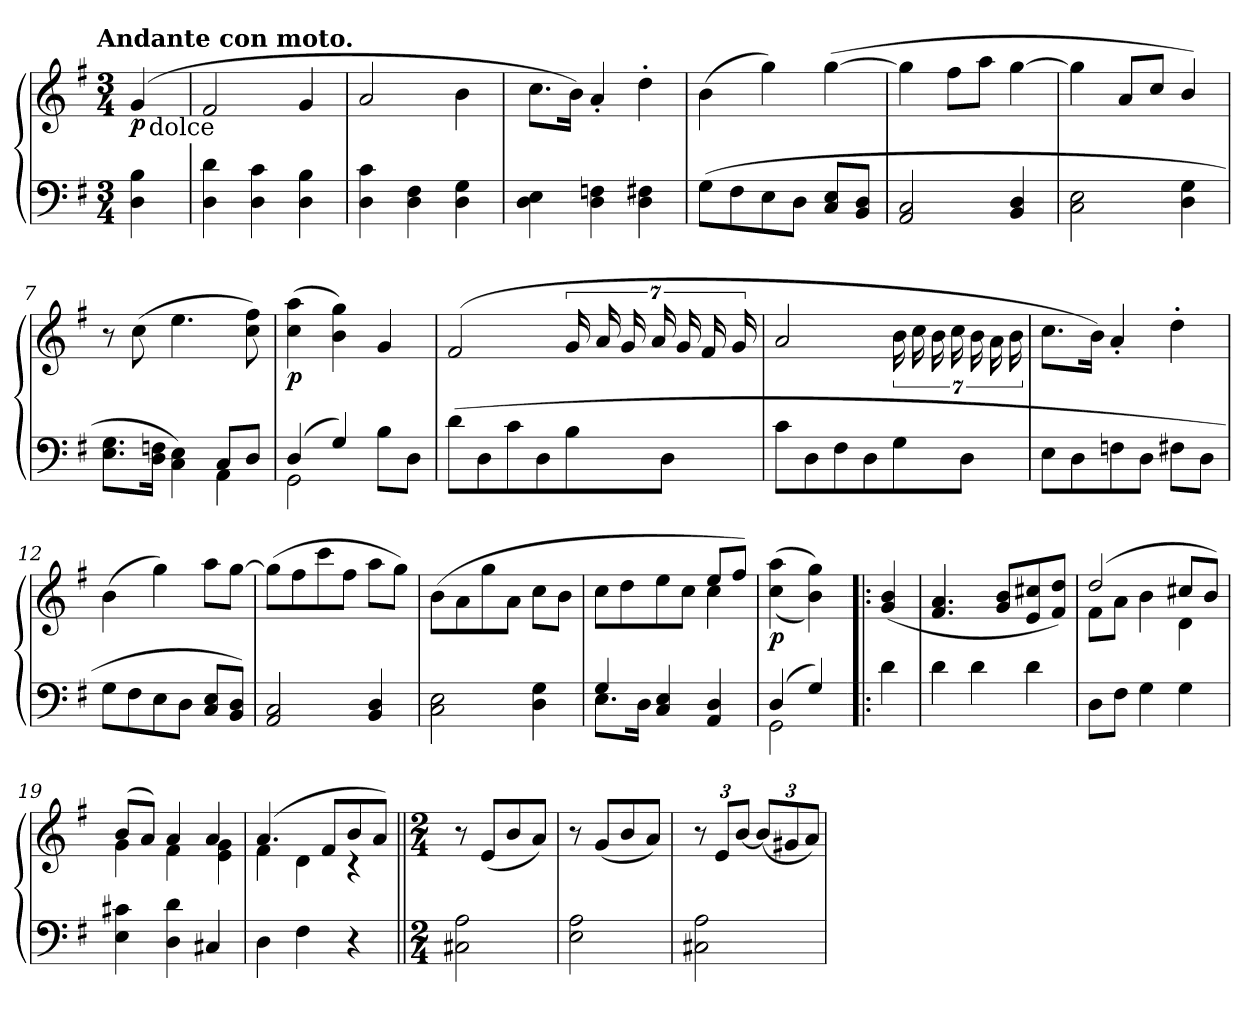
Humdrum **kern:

**kern	**kern	**dynam
*part1	*part1	*part1
*staff2	*staff1	*staff1/2
*clefF4	*clefG2	*
*k[f#]	*k[f#]	*
!!LO:TX:omd:t=Andante con moto.
*M3/4	*M3/4	*
*MM112	*MM112	*
=	=	=
!	!LO:TX:a:t=Cantabile e compiacevole.	!
!	!	!LO:DY:b
*	*^	*
4D\ 4B\	(4g/	20ryy	p
!	!	!LO:TX:b:t=dolce	!
.	.	5ryy	.
*	*v	*v	*
=1	=1	=1
4D\ 4d\	2f#/	.
4D\ 4c\	.	.
4D\ 4B\	4g/	.
=2	=2	=2
4D\ 4c\	2a/	.
4D\ 4F#\	.	.
4D\ 4G\	4b\	.
=3	=3	=3
4D\ 4E\	8.cc\L	.
.	16b\Jk)	.
4D\ 4Fn\	4a'/	.
4D\ 4F#X\	4dd'\	.
=4	=4	=4
(8G\L	(4b\	.
8F#\	.	.
!	!	!LO:DY:b
8E\	4gg\)	cresc.
8D\J	.	.
8C/ 8E/L	([4gg\	.
8BB/ 8D/J	.	.
=5	=5	=5
2AA/ 2C/	4gg\]	.
.	8ff#\L	.
.	8aa\J	.
4BB/ 4D/	[4gg\	.
=6	=6	=6
2C\ 2E\	4gg\]	.
.	8a/L	.
.	8cc/J	.
4D\ 4G\	4b/)	.
!!LO:LB:g=z
=7	=7	=7
*^	*	*
2ryy	8.E\ 8.G\L	8r	.
.	.	(8cc\	.
.	16D\ 16Fn\Jk	.	.
.	4C\ 4E\)	4.ee\	.
8C/L	4AA\	.	.
8D/J	.	8cc\ 8ff#\)	.
=8	=8	=8	=8
!	!	!	!LO:DY:b
(4D/	2GG\	(4cc\ 4aa\	p
4G/)	.	4b\ 4gg\)	.
4ryy	8B\L	4g/	.
.	8D\J	.	.
*v	*v	*	*
=9	=9	=9
(8d\L	(2f#/	.
8D\	.	.
8c\	.	.
8D\	.	.
8B\	28g/	.
.	28a/	.
.	28g/	.
.	28a/	.
8D\J	.	.
.	28g/	.
.	28f#/	.
.	28g/	.
=10	=10	=10
8c\L	2a/	.
8D\	.	.
8F#\	.	.
8D\	.	.
8G\	28b\	.
.	28cc\	.
.	28b\	.
.	28cc\	.
8D\J	.	.
.	28b\	.
.	28a\	.
.	28b\	.
=11	=11	=11
8E\L	8.cc\L	.
8D\	.	.
.	16b\Jk)	.
8Fn\	4a'/	.
8D\J	.	.
8F#X\L	4dd'\	.
8D\J	.	.
=12	=12	=12
8G\L	(4b\	.
8F#\	.	.
8E\	4gg\)	.
8D\J	.	.
8C/ 8E/L	8aa\L	.
8BB/ 8D/J)	[8gg\J	.
!!LO:LB:g=z
=13	=13	=13
!	!	!LO:DY:b
2AA/ 2C/	(8gg\L]	cresc.
.	8ff#\	.
.	8ccc\	.
.	8ff#\J	.
4BB/ 4D/	8aa\L	.
.	8gg\J)	.
=14	=14	=14
2C\ 2E\	(8b\L	.
.	8a\	.
.	8gg\	.
.	8a\J	.
4D\ 4G\	8cc\L	.
.	8b\J	.
=15	=15	=15
*^	*^	*
4G/	8.E\L	2ryy	8cc\L	.
.	.	.	8dd\	.
.	16D\Jk	.	.	.
4C/ 4E/	2ryy	.	8ee\	.
.	.	.	8cc\J	.
4AA/ 4D/	.	8ee/L	4cc\	.
.	.	8ff#/J)	.	.
*	*	*v	*v	*
=16	=16	=16	=16
!	!	!	!LO:DY:b
(4D/	2GG\	(>(<4cc\ 4aa\	p
4G/)	.	4b\ 4gg\))	.
*v	*v	*	*
=16!|:	=16!|:	=16!|:
4d\	(>4g/ 4b/	.
=17	=17	=17
4d\	4.f#/ 4.a/	.
4d\	.	.
.	8g/ 8b/L	.
4d\	8e/ 8cc#X/	.
.	8f#/ 8dd/J)	.
=18	=18	=18
*	*^	*
8D\L	(2dd/	8f#\L	.
8F#\J	.	8a\J	.
4G\	.	4b\	.
4G\	8cc#X/L	4d\	.
.	8b/J)	.	.
!!LO:LB:g=z	!!
=19	=19	=19	=19
4E\ 4c#X\	(8b/L	4g\	.
.	8a/J)	.	.
4D\ 4d\	4a/	4f#\	.
4C#X/	4a/	4g\ 4e\	.
=20	=20	=20	=20
4D\	(4.a/	4f#\	.
4F#\	.	4d\	.
.	8f#/L	.	.
4r	8b/	4rc	.
.	8a/J)	.	.
*	*v	*v	*
=21||	=21||	=21||
*M2/4	*M2/4	*
2C#X\ 2A\	8r	.
.	(8e/L	.
.	8b/	.
.	8a/J)	.
=22	=22	=22
2E\ 2A\	8r	.
.	(8g/L	.
.	8b/	.
.	8a/J)	.
=23	=23	=23
*	*Xbrackettup	*
2C#X\ 2A\	12r	.
.	12e/L	.
.	[12b/J	.
.	(12b/L]	.
.	12g#X/	.
.	12a/J)	.
=	=	=
*-	*-	*-
